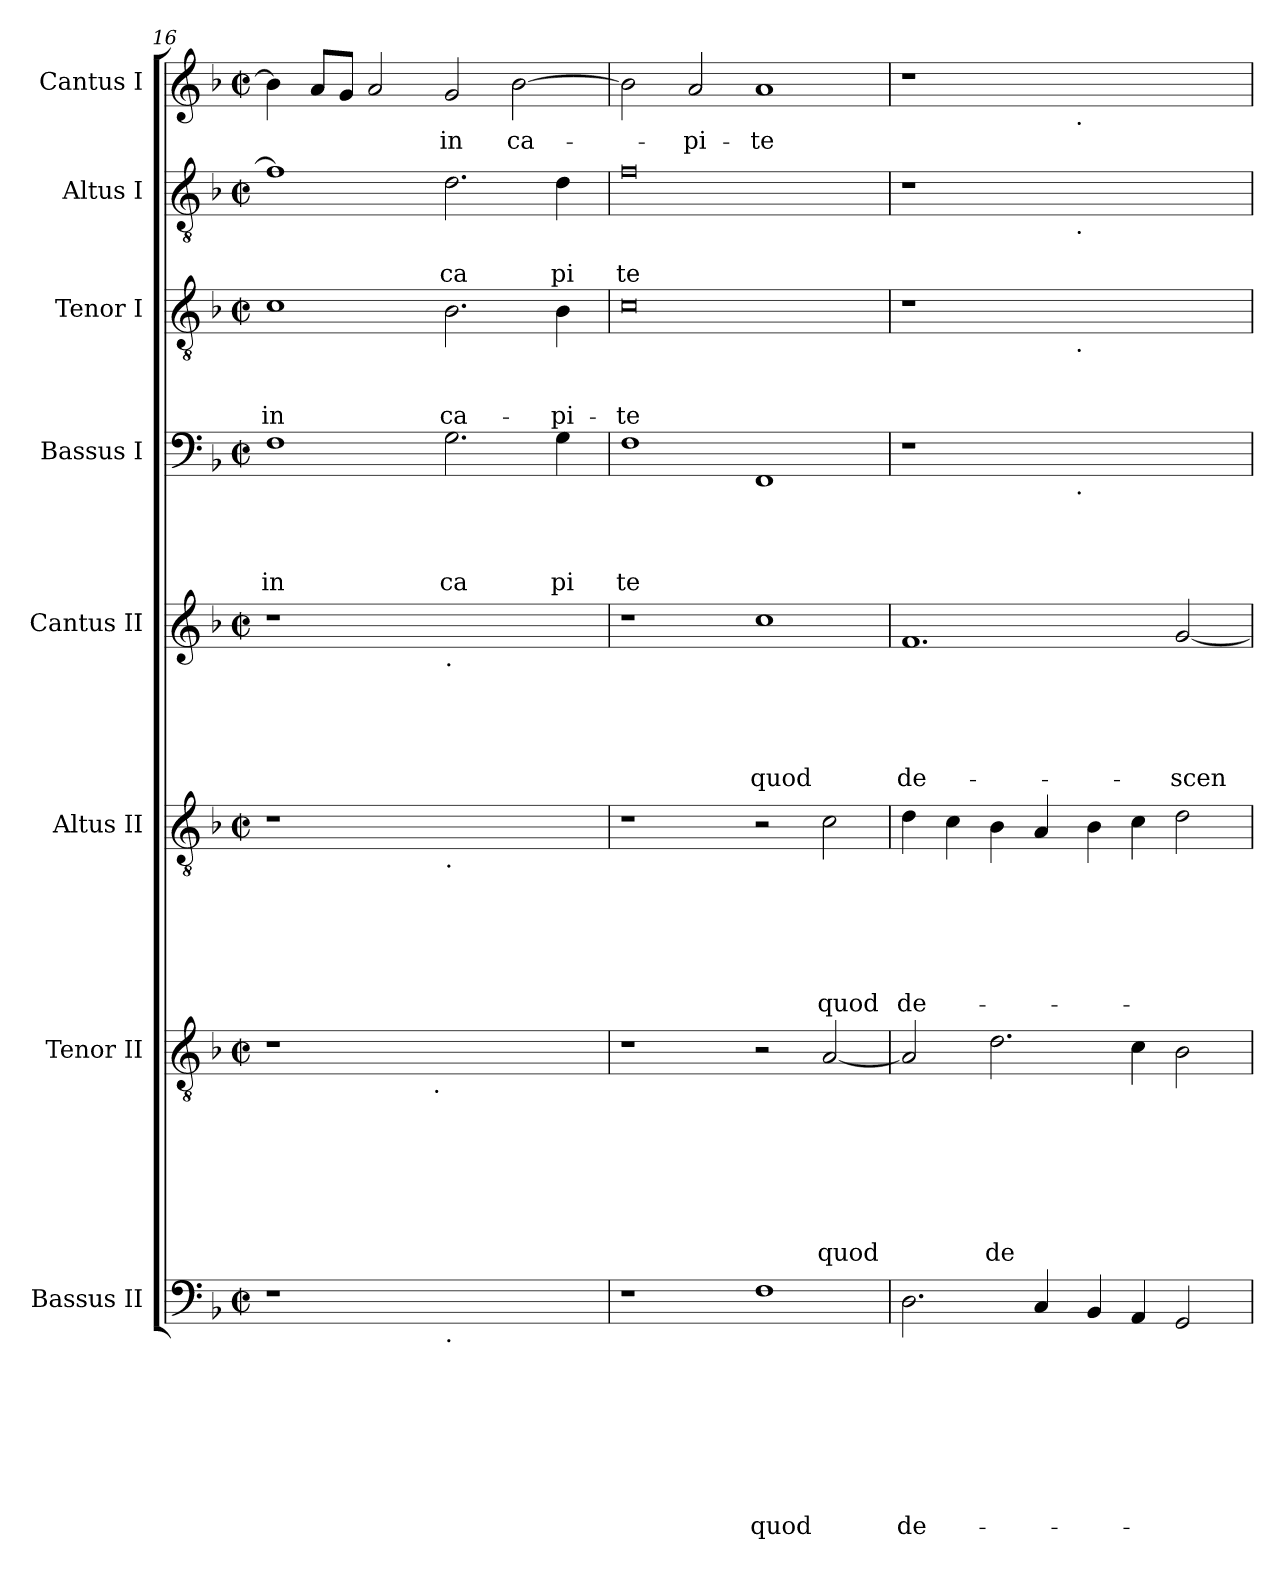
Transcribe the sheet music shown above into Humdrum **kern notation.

**kern	**text	**text	**text	**text	**text	**text	**text	**text	**kern	**text	**text	**text	**text	**text	**text	**text	**kern	**text	**text	**text	**text	**text	**text	**kern	**text	**text	**text	**text	**text	**kern	**text	**text	**text	**text	**kern	**text	**text	**text	**kern	**text	**text	**kern	**text
*part8	*part8	*part8	*part8	*part8	*part8	*part8	*part8	*part8	*part7	*part7	*part7	*part7	*part7	*part7	*part7	*part7	*part6	*part6	*part6	*part6	*part6	*part6	*part6	*part5	*part5	*part5	*part5	*part5	*part5	*part4	*part4	*part4	*part4	*part4	*part3	*part3	*part3	*part3	*part2	*part2	*part2	*part1	*part1
*staff8	*staff8	*staff8	*staff8	*staff8	*staff8	*staff8	*staff8	*staff8	*staff7	*staff7	*staff7	*staff7	*staff7	*staff7	*staff7	*staff7	*staff6	*staff6	*staff6	*staff6	*staff6	*staff6	*staff6	*staff5	*staff5	*staff5	*staff5	*staff5	*staff5	*staff4	*staff4	*staff4	*staff4	*staff4	*staff3	*staff3	*staff3	*staff3	*staff2	*staff2	*staff2	*staff1	*staff1
*I"Bassus II	*	*	*	*	*	*	*	*	*I"Tenor II	*	*	*	*	*	*	*	*I"Altus II	*	*	*	*	*	*	*I"Cantus II	*	*	*	*	*	*I"Bassus I	*	*	*	*	*I"Tenor I	*	*	*	*I"Altus I	*	*	*I"Cantus I	*
*clefF4	*	*	*	*	*	*	*	*	*clefGv2	*	*	*	*	*	*	*	*clefGv2	*	*	*	*	*	*	*clefG2	*	*	*	*	*	*clefF4	*	*	*	*	*clefGv2	*	*	*	*clefGv2	*	*	*clefG2	*
*k[b-]	*	*	*	*	*	*	*	*	*k[b-]	*	*	*	*	*	*	*	*k[b-]	*	*	*	*	*	*	*k[b-]	*	*	*	*	*	*k[b-]	*	*	*	*	*k[b-]	*	*	*	*k[b-]	*	*	*k[b-]	*
*F:	*	*	*	*	*	*	*	*	*F:	*	*	*	*	*	*	*	*F:	*	*	*	*	*	*	*F:	*	*	*	*	*	*F:	*	*	*	*	*F:	*	*	*	*F:	*	*	*F:	*
*M2/2	*	*	*	*	*	*	*	*	*M2/2	*	*	*	*	*	*	*	*M2/2	*	*	*	*	*	*	*M2/2	*	*	*	*	*	*M2/2	*	*	*	*	*M2/2	*	*	*	*M2/2	*	*	*M2/2	*
*met(c|)	*	*	*	*	*	*	*	*	*met(c|)	*	*	*	*	*	*	*	*met(c|)	*	*	*	*	*	*	*met(c|)	*	*	*	*	*	*met(c|)	*	*	*	*	*met(c|)	*	*	*	*met(c|)	*	*	*met(c|)	*
=16	=16	=16	=16	=16	=16	=16	=16	=16	=16	=16	=16	=16	=16	=16	=16	=16	=16	=16	=16	=16	=16	=16	=16	=16	=16	=16	=16	=16	=16	=16	=16	=16	=16	=16	=16	=16	=16	=16	=16	=16	=16	=16	=16
!	!	!	!	!	!	!	!	!	!	!	!	!	!	!	!	!	!	!	!	!	!	!	!	!	!	!	!	!	!	!	!	!	!	!LO:LY:b	!	!	!	!LO:LY:b	!	!	!	!	!
*	*	*	*	*	*	*	*	*	*^	*	*	*	*	*	*	*	*	*	*	*	*	*	*	*	*	*	*	*	*	*	*	*	*	*	*	*	*	*	*	*	*	*	*
1r	.	.	.	.	.	.	.	.	1r	2ryy	.	.	.	.	.	.	.	1r	.	.	.	.	.	.	1r	.	.	.	.	.	1F	.	.	.	in	1c	.	.	in	1f]	.	.	4b-\]	.
.	.	.	.	.	.	.	.	.	.	.	.	.	.	.	.	.	.	.	.	.	.	.	.	.	.	.	.	.	.	.	.	.	.	.	.	.	.	.	.	.	.	.	8a/L	.
.	.	.	.	.	.	.	.	.	.	.	.	.	.	.	.	.	.	.	.	.	.	.	.	.	.	.	.	.	.	.	.	.	.	.	.	.	.	.	.	.	.	.	8g/J	.
.	.	.	.	.	.	.	.	.	.	4...ryy	.	.	.	.	.	.	.	.	.	.	.	.	.	.	.	.	.	.	.	.	.	.	.	.	.	.	.	.	.	.	.	.	2a/	.
!	!	!	!	!	!	!	!	!	!	!LO:TX:b:t=.	!	!	!	!	!	!	!	!	!	!	!	!	!	!	!	!	!	!	!	!	!	!	!	!	!	!	!	!	!	!	!	!	!	!
.	.	.	.	.	.	.	.	.	.	1ryy	.	.	.	.	.	.	.	.	.	.	.	.	.	.	.	.	.	.	.	.	.	.	.	.	.	.	.	.	.	.	.	.	.	.
!	!	!	!	!	!	!	!	!	!	!	!	!	!	!	!	!	!	!	!	!	!	!	!	!	!LO:TX:b:t=.	!	!	!	!	!	!	!	!	!	!	!	!	!	!	!	!	!	!	!
!	!	!	!	!	!	!	!	!	!	!	!	!	!	!	!	!	!	!LO:TX:b:t=.	!	!	!	!	!	!	!	!	!	!	!	!	!	!	!	!	!	!	!	!	!	!	!	!	!	!
!LO:TX:b:t=.	!	!	!	!	!	!	!	!	!	!	!	!	!	!	!	!	!	!	!	!	!	!	!	!	!	!	!	!	!	!	!	!	!	!	!	!	!	!	!	!	!	!	!	!
!	!	!	!	!	!	!	!	!	!	!	!	!	!	!	!	!	!	!	!	!	!	!	!	!	!	!	!	!	!	!	!	!	!	!	!LO:LY:b	!	!	!	!LO:LY:b	!	!	!LO:LY:b	!	!LO:LY:b
1ryy	.	.	.	.	.	.	.	.	1ryy	.	.	.	.	.	.	.	.	1ryy	.	.	.	.	.	.	1ryy	.	.	.	.	.	2.G\	.	.	.	ca	2.B-\	.	.	ca-	2.d\	.	ca	2g/	in
!	!	!	!	!	!	!	!	!	!	!	!	!	!	!	!	!	!	!	!	!	!	!	!	!	!	!	!	!	!	!	!	!	!	!	!	!	!	!	!	!	!	!	!	!LO:LY:b
.	.	.	.	.	.	.	.	.	.	.	.	.	.	.	.	.	.	.	.	.	.	.	.	.	.	.	.	.	.	.	.	.	.	.	.	.	.	.	.	.	.	.	[>2b-\	ca-
!	!	!	!	!	!	!	!	!	!	!	!	!	!	!	!	!	!	!	!	!	!	!	!	!	!	!	!	!	!	!	!	!	!	!	!LO:LY:b	!	!	!	!LO:LY:b	!	!	!LO:LY:b	!	!
.	.	.	.	.	.	.	.	.	.	.	.	.	.	.	.	.	.	.	.	.	.	.	.	.	.	.	.	.	.	.	4G\	.	.	.	pi	4B-\	.	.	-pi-	4d\	.	pi	.	.
.	.	.	.	.	.	.	.	.	.	32ryy	.	.	.	.	.	.	.	.	.	.	.	.	.	.	.	.	.	.	.	.	.	.	.	.	.	.	.	.	.	.	.	.	.	.
=17	=17	=17	=17	=17	=17	=17	=17	=17	=17	=17	=17	=17	=17	=17	=17	=17	=17	=17	=17	=17	=17	=17	=17	=17	=17	=17	=17	=17	=17	=17	=17	=17	=17	=17	=17	=17	=17	=17	=17	=17	=17	=17	=17	=17
!	!	!	!	!	!	!	!	!	!	!	!	!	!	!	!	!	!	!	!	!	!	!	!	!	!	!	!	!	!	!	!	!	!	!	!LO:LY:b	!	!	!	!LO:LY:b	!	!	!LO:LY:b	!	!
*	*	*	*	*	*	*	*	*	*v	*v	*	*	*	*	*	*	*	*	*	*	*	*	*	*	*	*	*	*	*	*	*	*	*	*	*	*	*	*	*	*	*	*	*	*
1r	.	.	.	.	.	.	.	.	1r	.	.	.	.	.	.	.	1r	.	.	.	.	.	.	1r	.	.	.	.	.	1F	.	.	.	te	0c	.	.	-te	0f	.	te	2b-\]	.
!	!	!	!	!	!	!	!	!	!	!	!	!	!	!	!	!	!	!	!	!	!	!	!	!	!	!	!	!	!	!	!	!	!	!	!	!	!	!	!	!	!	!	!LO:LY:b
.	.	.	.	.	.	.	.	.	.	.	.	.	.	.	.	.	.	.	.	.	.	.	.	.	.	.	.	.	.	.	.	.	.	.	.	.	.	.	.	.	.	2a/	-pi-
!	!	!	!	!	!	!	!	!LO:LY:b	!	!	!	!	!	!	!	!	!	!	!	!	!	!	!	!	!	!	!	!	!LO:LY:b	!	!	!	!	!	!	!	!	!	!	!	!	!	!LO:LY:b
1F	.	.	.	.	.	.	.	quod	2r	.	.	.	.	.	.	.	2r	.	.	.	.	.	.	1cc	.	.	.	.	quod	1FF	.	.	.	.	.	.	.	.	.	.	.	1a	-te
!	!	!	!	!	!	!	!	!	!	!	!	!	!	!	!	!LO:LY:b	!	!	!	!	!	!	!LO:LY:b	!	!	!	!	!	!	!	!	!	!	!	!	!	!	!	!	!	!	!	!
.	.	.	.	.	.	.	.	.	[<2A/	.	.	.	.	.	.	-quod	2c\	.	.	.	.	.	quod	.	.	.	.	.	.	.	.	.	.	.	.	.	.	.	.	.	.	.	.
!!LO:LB:g=z
=18	=18	=18	=18	=18	=18	=18	=18	=18	=18	=18	=18	=18	=18	=18	=18	=18	=18	=18	=18	=18	=18	=18	=18	=18	=18	=18	=18	=18	=18	=18	=18	=18	=18	=18	=18	=18	=18	=18	=18	=18	=18	=18	=18
!	!	!	!	!	!	!	!	!LO:LY:b	!	!	!	!	!	!	!	!	!	!	!	!	!	!	!LO:LY:b	!	!	!	!	!	!LO:LY:b	!	!	!	!	!	!	!	!	!	!	!	!	!	!
*	*	*	*	*	*	*	*	*	*	*	*	*	*	*	*	*	*	*	*	*	*	*	*	*	*	*	*	*	*	*^	*	*	*	*	*^	*	*	*	*^	*	*	*^	*
2.D\	.	.	.	.	.	.	.	de-	2A/]	.	.	.	.	.	.	.	4d\	.	.	.	.	.	de-	1.f	.	.	.	.	de-	1r	2ryy	.	.	.	.	1r	2ryy	.	.	.	1r	2ryy	.	.	1r	2ryy	.
.	.	.	.	.	.	.	.	.	.	.	.	.	.	.	.	.	4c\	.	.	.	.	.	.	.	.	.	.	.	.	.	.	.	.	.	.	.	.	.	.	.	.	.	.	.	.	.	.
!	!	!	!	!	!	!	!	!	!	!	!	!	!	!	!	!LO:LY:b	!	!	!	!	!	!	!	!	!	!	!	!	!	!	!	!	!	!	!	!	!	!	!	!	!	!	!	!	!	!	!
.	.	.	.	.	.	.	.	.	2.d\	.	.	.	.	.	.	de	4B-\	.	.	.	.	.	.	.	.	.	.	.	.	.	4...ryy	.	.	.	.	.	4...ryy	.	.	.	.	4...ryy	.	.	.	4...ryy	.
4C/	.	.	.	.	.	.	.	.	.	.	.	.	.	.	.	.	4A/	.	.	.	.	.	.	.	.	.	.	.	.	.	.	.	.	.	.	.	.	.	.	.	.	.	.	.	.	.	.
!	!	!	!	!	!	!	!	!	!	!	!	!	!	!	!	!	!	!	!	!	!	!	!	!	!	!	!	!	!	!	!	!	!	!	!	!	!	!	!	!	!	!	!	!	!	!LO:TX:b:t=.	!
!	!	!	!	!	!	!	!	!	!	!	!	!	!	!	!	!	!	!	!	!	!	!	!	!	!	!	!	!	!	!	!	!	!	!	!	!	!	!	!	!	!	!LO:TX:b:t=.	!	!	!	!	!
!	!	!	!	!	!	!	!	!	!	!	!	!	!	!	!	!	!	!	!	!	!	!	!	!	!	!	!	!	!	!	!	!	!	!	!	!	!LO:TX:b:t=.	!	!	!	!	!	!	!	!	!	!
!	!	!	!	!	!	!	!	!	!	!	!	!	!	!	!	!	!	!	!	!	!	!	!	!	!	!	!	!	!	!	!LO:TX:b:t=.	!	!	!	!	!	!	!	!	!	!	!	!	!	!	!	!
.	.	.	.	.	.	.	.	.	.	.	.	.	.	.	.	.	.	.	.	.	.	.	.	.	.	.	.	.	.	.	1ryy	.	.	.	.	.	1ryy	.	.	.	.	1ryy	.	.	.	1ryy	.
4BB-/	.	.	.	.	.	.	.	.	.	.	.	.	.	.	.	.	4B-\	.	.	.	.	.	.	.	.	.	.	.	.	1ryy	.	.	.	.	.	1ryy	.	.	.	.	1ryy	.	.	.	1ryy	.	.
4AA/	.	.	.	.	.	.	.	.	4c\	.	.	.	.	.	.	.	4c\	.	.	.	.	.	.	.	.	.	.	.	.	.	.	.	.	.	.	.	.	.	.	.	.	.	.	.	.	.	.
!	!	!	!	!	!	!	!	!	!	!	!	!	!	!	!	!	!	!	!	!	!	!	!	!	!	!	!	!	!LO:LY:b	!	!	!	!	!	!	!	!	!	!	!	!	!	!	!	!	!	!
2GG/	.	.	.	.	.	.	.	.	2B-\	.	.	.	.	.	.	.	2d\	.	.	.	.	.	.	[<2g/	.	.	.	.	-scen-	.	.	.	.	.	.	.	.	.	.	.	.	.	.	.	.	.	.
.	.	.	.	.	.	.	.	.	.	.	.	.	.	.	.	.	.	.	.	.	.	.	.	.	.	.	.	.	.	.	32ryy	.	.	.	.	.	32ryy	.	.	.	.	32ryy	.	.	.	32ryy	.
*	*	*	*	*	*	*	*	*	*	*	*	*	*	*	*	*	*	*	*	*	*	*	*	*	*	*	*	*	*	*v	*v	*	*	*	*	*	*	*	*	*	*v	*v	*	*	*v	*v	*
*	*	*	*	*	*	*	*	*	*	*	*	*	*	*	*	*	*	*	*	*	*	*	*	*	*	*	*	*	*	*	*	*	*	*	*v	*v	*	*	*	*	*	*	*	*
=	=	=	=	=	=	=	=	=	=	=	=	=	=	=	=	=	=	=	=	=	=	=	=	=	=	=	=	=	=	=	=	=	=	=	=	=	=	=	=	=	=	=	=
*-	*-	*-	*-	*-	*-	*-	*-	*-	*-	*-	*-	*-	*-	*-	*-	*-	*-	*-	*-	*-	*-	*-	*-	*-	*-	*-	*-	*-	*-	*-	*-	*-	*-	*-	*-	*-	*-	*-	*-	*-	*-	*-	*-
